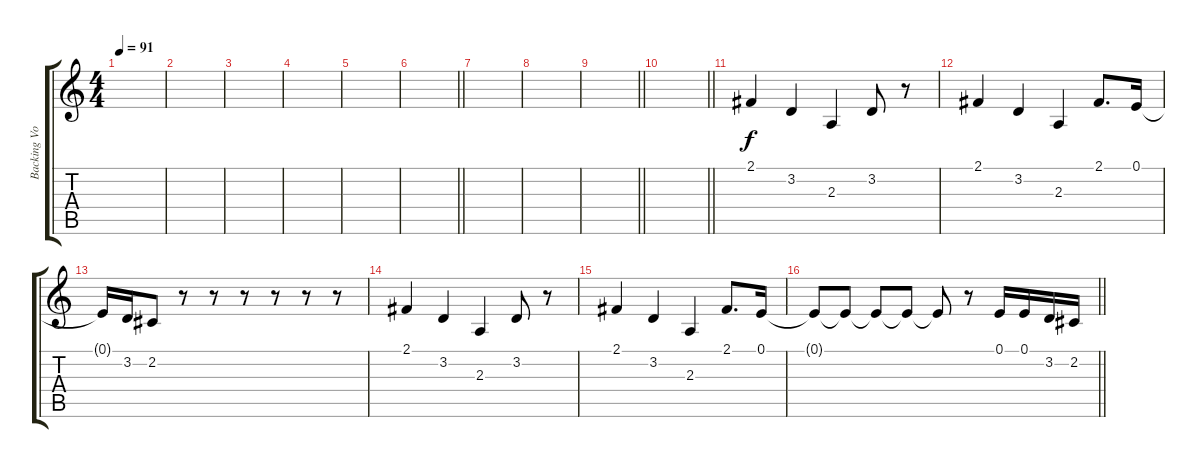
\track ("Backing Vocals" "Backing Vo") {instrument bassoon}
\staff {score tabs}
\tuning (E4 B3 G3 D3 A2 E2) {hide}
\ts (4 4)
\tempo 91
\clef g2
\ks c
|
|
|
|
|
\barLineRight lightlight
|
|
|
\barLineRight lightlight
|
\barLineRight lightlight
|
2.1.4 3.2.4 2.3.4 3.2.8 r.8 |
2.1.4 3.2.4 2.3.4 2.1.8{d} 0.1.16 |
0.1{t}.16 3.2.16 2.2.8 r.8 r.8 r.8 r.8 r.8 r.8 |
2.1.4 3.2.4 2.3.4 3.2.8 r.8 |
2.1.4 3.2.4 2.3.4 2.1.8{d} 0.1.16 |
\barLineRight lightlight
0.1{t}.8 0.1{t}.8 0.1{t}.8 0.1{t}.8 0.1{t}.8 r.8 0.1.16 0.1.16 3.2.16 2.2.16
